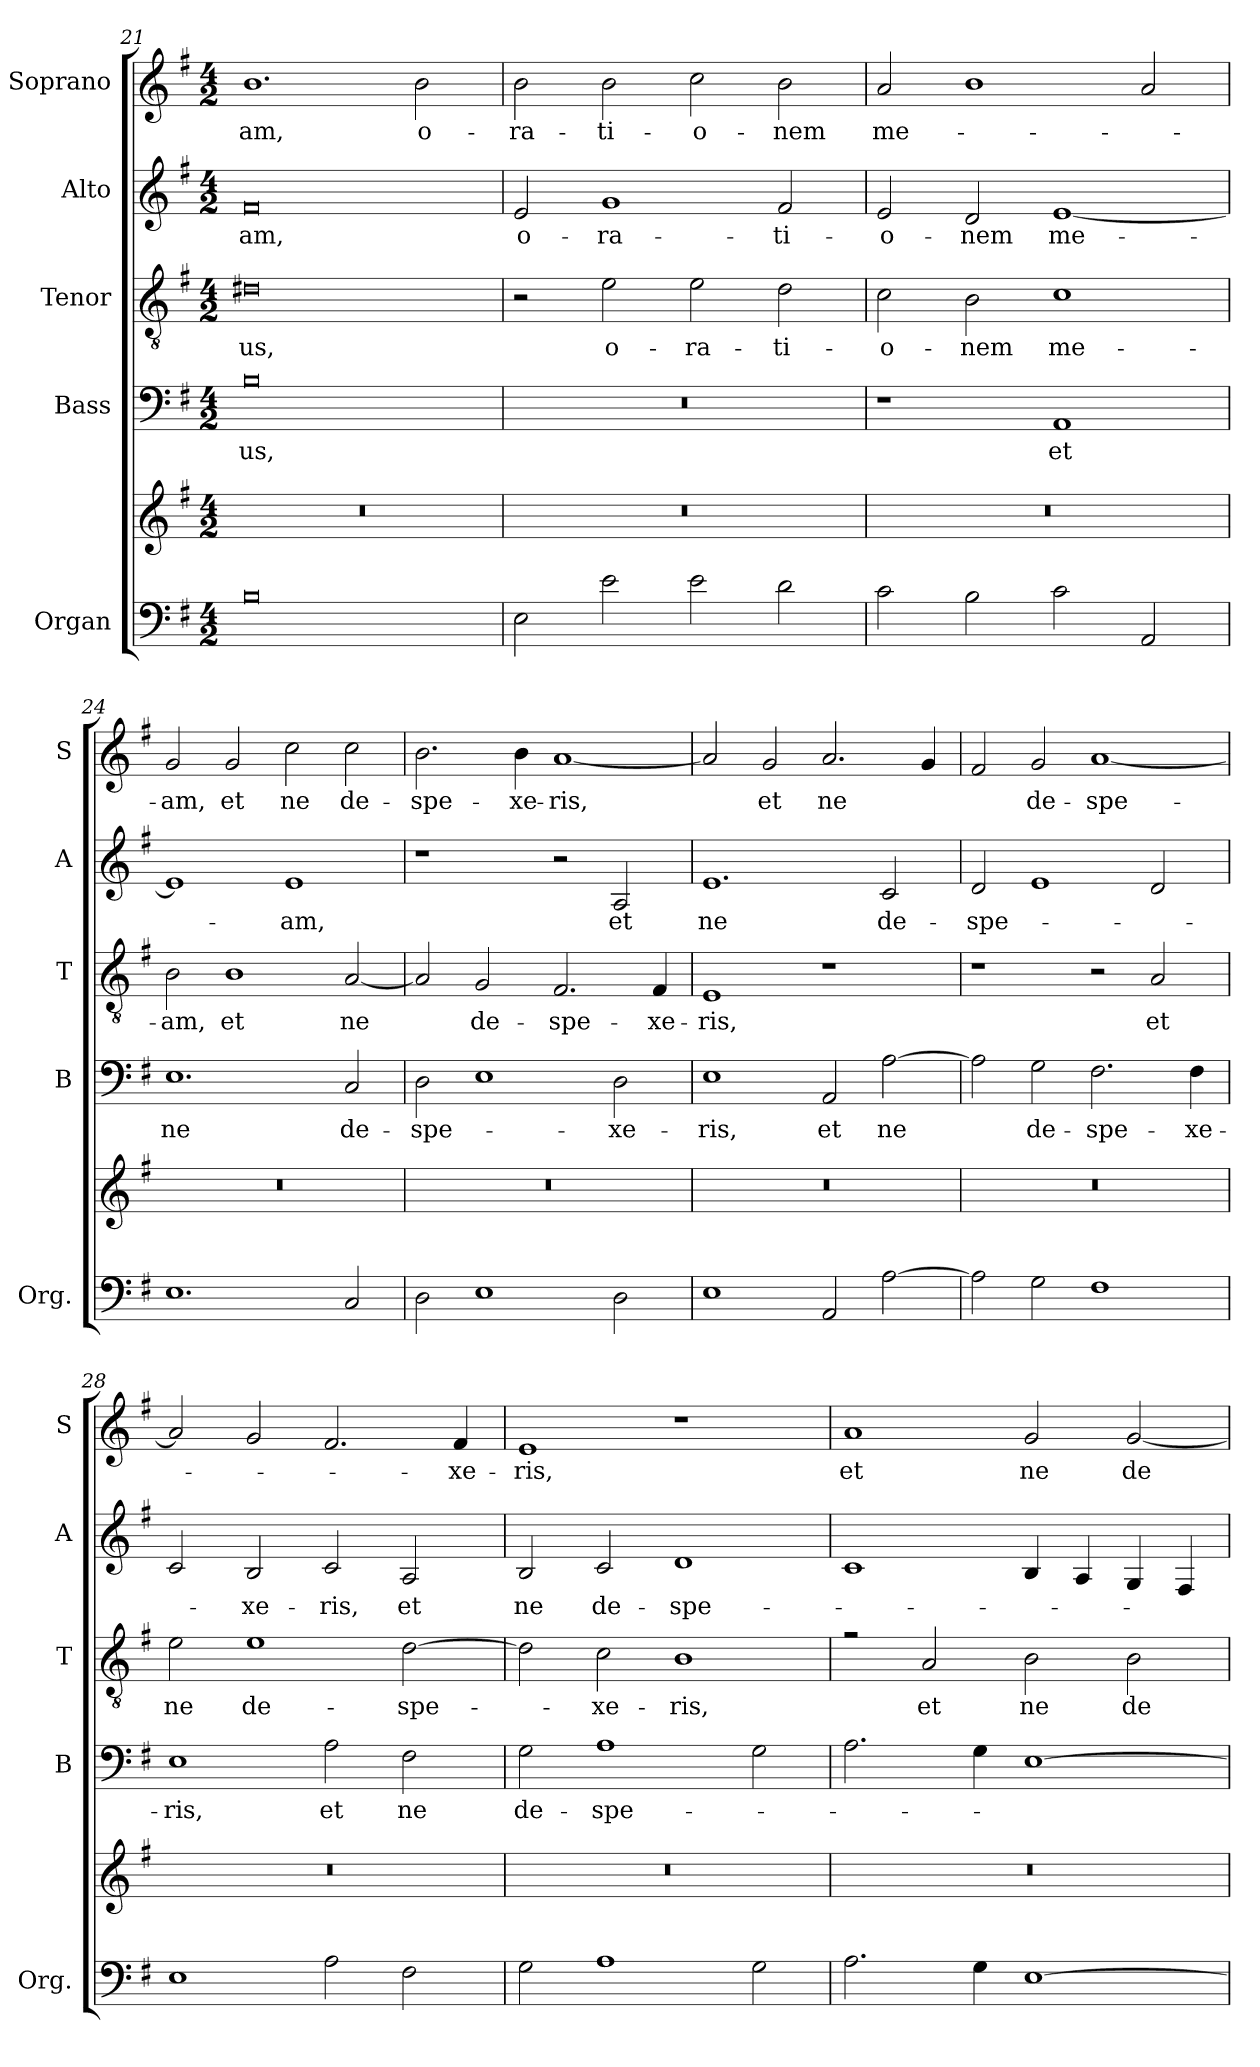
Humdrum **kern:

**kern	**kern	**kern	**text	**kern	**text	**kern	**text	**kern	**text
*part5	*part5	*part4	*part4	*part3	*part3	*part2	*part2	*part1	*part1
*staff6	*staff5	*staff4	*staff4	*staff3	*staff3	*staff2	*staff2	*staff1	*staff1
*I"Organ	*	*I"Bass	*	*I"Tenor	*	*I"Alto	*	*I"Soprano	*
*I'Org.	*	*I'B	*	*I'T	*	*I'A	*	*I'S	*
*clefF4	*clefG2	*clefF4	*	*clefGv2	*	*clefG2	*	*clefG2	*
*k[f#]	*k[f#]	*k[f#]	*	*k[f#]	*	*k[f#]	*	*k[f#]	*
*G:	*G:	*G:	*	*G:	*	*G:	*	*G:	*
*M4/2	*M4/2	*M4/2	*	*M4/2	*	*M4/2	*	*M4/2	*
=21	=21	=21	=21	=21	=21	=21	=21	=21	=21
!	!	!	!LO:LY:b	!	!LO:LY:b	!	!LO:LY:b	!	!LO:LY:b
0B	0r	0B	-us,	0d#X	-us,	0f#	-am,	1.b	-am,
!	!	!	!	!	!	!	!	!	!LO:LY:b
.	.	.	.	.	.	.	.	2b\	o-
!!LO:LB:g=z
=22	=22	=22	=22	=22	=22	=22	=22	=22	=22
!	!	!	!	!	!	!	!LO:LY:b	!	!LO:LY:b
2E\	0r	0r	.	2r	.	2e/	o-	2b\	-ra-
!	!	!	!	!	!LO:LY:b	!	!LO:LY:b	!	!LO:LY:b
2e\	.	.	.	2e\	o-	1g	-ra-	2b\	-ti-
!	!	!	!	!	!LO:LY:b	!	!	!	!LO:LY:b
2e\	.	.	.	2e\	-ra-	.	.	2cc\	-o-
!	!	!	!	!	!LO:LY:b	!	!LO:LY:b	!	!LO:LY:b
2d\	.	.	.	2d\	-ti-	2f#/	-ti-	2b\	-nem
=23	=23	=23	=23	=23	=23	=23	=23	=23	=23
!	!	!	!	!	!LO:LY:b	!	!LO:LY:b	!	!LO:LY:b
2c\	0r	1r	.	2c\	-o-	2e/	-o-	2a/	me-
!	!	!	!	!	!LO:LY:b	!	!LO:LY:b	!	!
2B\	.	.	.	2B\	-nem	2d/	-nem	1b	.
!	!	!	!LO:LY:b	!	!LO:LY:b	!	!LO:LY:b	!	!
2c\	.	1AA	et	1c	me-	[1e	me-	.	.
2AA/	.	.	.	.	.	.	.	2a/	.
=24	=24	=24	=24	=24	=24	=24	=24	=24	=24
!	!	!	!LO:LY:b	!	!LO:LY:b	!	!	!	!LO:LY:b
1.E	0r	1.E	ne	2B\	-am,	1e]	.	2g/	-am,
!	!	!	!	!	!LO:LY:b	!	!	!	!LO:LY:b
.	.	.	.	1B	et	.	.	2g/	et
!	!	!	!	!	!	!	!LO:LY:b	!	!LO:LY:b
.	.	.	.	.	.	1e	-am,	2cc\	ne
!	!	!	!LO:LY:b	!	!LO:LY:b	!	!	!	!LO:LY:b
2C/	.	2C/	de-	[2A/	ne	.	.	2cc\	de-
=25	=25	=25	=25	=25	=25	=25	=25	=25	=25
!	!	!	!LO:LY:b	!	!	!	!	!	!LO:LY:b
2D\	0r	2D\	-spe-	2A/]	.	1r	.	2.b\	-spe-
!	!	!	!	!	!LO:LY:b	!	!	!	!
1E	.	1E	.	2G/	de-	.	.	.	.
!	!	!	!	!	!	!	!	!	!LO:LY:b
.	.	.	.	.	.	.	.	4b\	-xe-
!	!	!	!	!	!LO:LY:b	!	!	!	!LO:LY:b
.	.	.	.	2.F#/	-spe-	2r	.	[1a	-ris,
!	!	!	!LO:LY:b	!	!	!	!LO:LY:b	!	!
2D\	.	2D\	-xe-	.	.	2A/	et	.	.
!	!	!	!	!	!LO:LY:b	!	!	!	!
.	.	.	.	4F#/	-xe-	.	.	.	.
=26	=26	=26	=26	=26	=26	=26	=26	=26	=26
!	!	!	!LO:LY:b	!	!LO:LY:b	!	!LO:LY:b	!	!
1E	0r	1E	-ris,	1E	-ris,	1.e	ne	2a/]	.
!	!	!	!	!	!	!	!	!	!LO:LY:b
.	.	.	.	.	.	.	.	2g/	et
!	!	!	!LO:LY:b	!	!	!	!	!	!LO:LY:b
2AA/	.	2AA/	et	1r	.	.	.	2.a/	ne
!	!	!	!LO:LY:b	!	!	!	!LO:LY:b	!	!
[2A\	.	[2A\	ne	.	.	2c/	de-	.	.
.	.	.	.	.	.	.	.	4g/	.
!!LO:LB:g=z
=27	=27	=27	=27	=27	=27	=27	=27	=27	=27
!	!	!	!	!	!	!	!LO:LY:b	!	!
2A\]	0r	2A\]	.	1r	.	2d/	-spe-	2f#/	.
!	!	!	!LO:LY:b	!	!	!	!	!	!LO:LY:b
2G\	.	2G\	de-	.	.	1e	.	2g/	de-
!	!	!	!LO:LY:b	!	!	!	!	!	!LO:LY:b
1F#	.	2.F#\	-spe-	2r	.	.	.	[1a	-spe-
!	!	!	!	!	!LO:LY:b	!	!	!	!
.	.	.	.	2A/	et	2d/	.	.	.
!	!	!	!LO:LY:b	!	!	!	!	!	!
.	.	4F#\	-xe-	.	.	.	.	.	.
=28	=28	=28	=28	=28	=28	=28	=28	=28	=28
!	!	!	!LO:LY:b	!	!LO:LY:b	!	!	!	!
1E	0r	1E	-ris,	2e\	ne	2c/	.	2a/]	.
!	!	!	!	!	!LO:LY:b	!	!LO:LY:b	!	!
.	.	.	.	1e	de-	2B/	-xe-	2g/	.
!	!	!	!LO:LY:b	!	!	!	!LO:LY:b	!	!
2A\	.	2A\	et	.	.	2c/	-ris,	2.f#/	.
!	!	!	!LO:LY:b	!	!LO:LY:b	!	!LO:LY:b	!	!
2F#\	.	2F#\	ne	[2d\	-spe-	2A/	et	.	.
!	!	!	!	!	!	!	!	!	!LO:LY:b
.	.	.	.	.	.	.	.	4f#/	-xe-
=29	=29	=29	=29	=29	=29	=29	=29	=29	=29
!	!	!	!LO:LY:b	!	!	!	!LO:LY:b	!	!LO:LY:b
2G\	0r	2G\	de-	2d\]	.	2B/	ne	1e	-ris,
!	!	!	!LO:LY:b	!	!LO:LY:b	!	!LO:LY:b	!	!
1A	.	1A	-spe-	2c\	-xe-	2c/	de-	.	.
!	!	!	!	!	!LO:LY:b	!	!LO:LY:b	!	!
.	.	.	.	1B	-ris,	1d	-spe-	1r	.
2G\	.	2G\	.	.	.	.	.	.	.
=30	=30	=30	=30	=30	=30	=30	=30	=30	=30
!	!	!	!	!	!	!	!	!	!LO:LY:b
2.A\	0r	2.A\	.	2rg	.	1c	.	1a	et
!	!	!	!	!	!LO:LY:b	!	!	!	!
.	.	.	.	2A/	et	.	.	.	.
4G\	.	4G\	.	.	.	.	.	.	.
!	!	!	!	!	!LO:LY:b	!	!	!	!LO:LY:b
[1E	.	[1E	.	2B\	ne	4B/	.	2g/	ne
.	.	.	.	.	.	4A/	.	.	.
!	!	!	!	!	!LO:LY:b	!	!	!	!LO:LY:b
.	.	.	.	2B\	de-	4G/	.	[2g/	de-
.	.	.	.	.	.	4F#/	.	.	.
=	=	=	=	=	=	=	=	=	=
*-	*-	*-	*-	*-	*-	*-	*-	*-	*-
